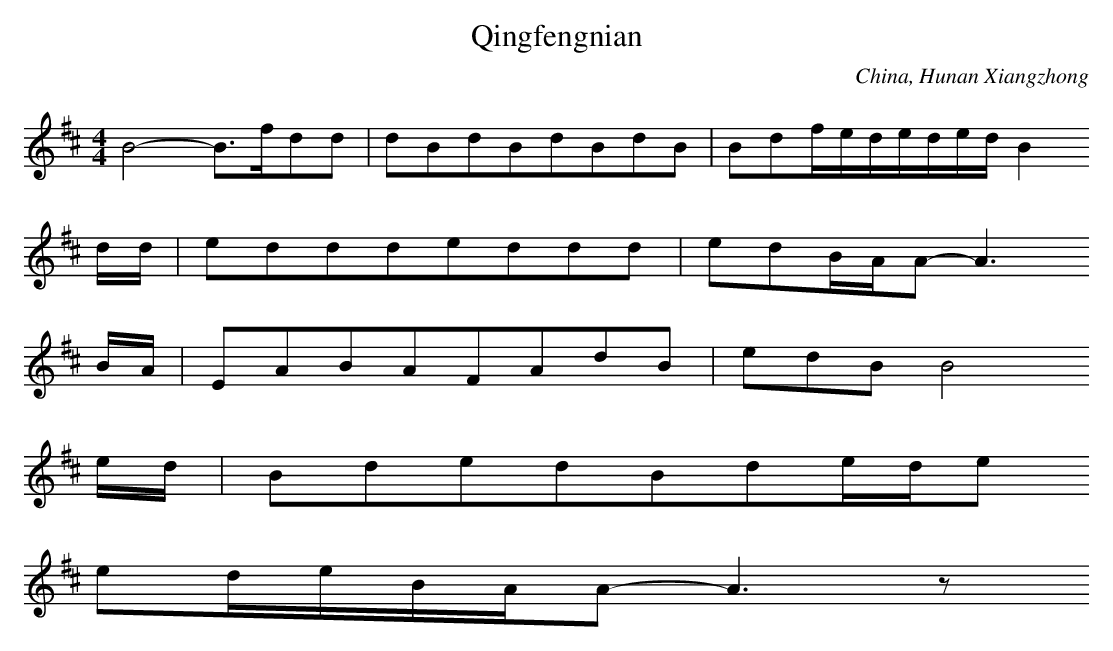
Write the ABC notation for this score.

X:1
T: Qingfengnian
O: China, Hunan Xiangzhong
M: 4/4
L: 1/16
K: D
B8-B3fd2d2 | d2B2d2B2d2B2d2B2 | B2d2fedededB4
dd | e2d2d2d2e2d2d2d2 | e2d2BAA2-A6
BA | E2A2B2A2F2A2d2B2 | e2d2B2B8
ed | B2d2e2d2B2d2ede2
e2deBAA2-A6z2
